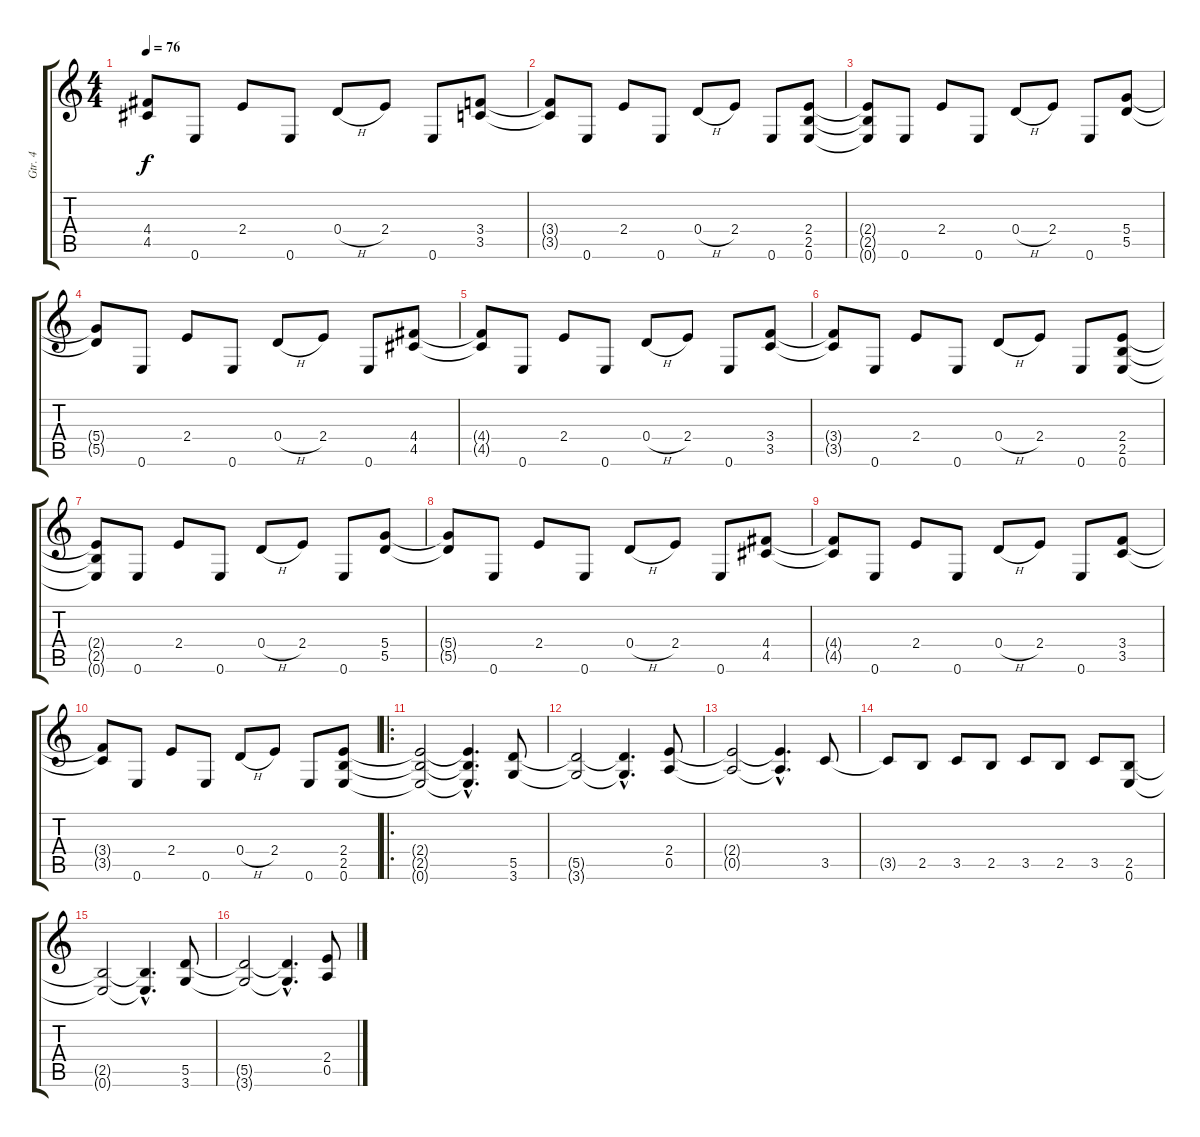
\track ("Gtr. 4" "Gtr. 4") {instrument overdrivenguitar}
\staff {score tabs}
\tuning (E4 B3 G3 D3 A2 E2) {hide}
\ts (4 4)
\tempo 76
\clef g2
\ks c
(4.4{t} 4.5{t}).8{dy f} 0.6.8 2.4.8 0.6.8 0.4{h}.8 2.4.8 0.6.8 (3.4 3.5).8 |
(3.4{t} 3.5{t}).8 0.6.8 2.4.8 0.6.8 0.4{h}.8 2.4.8 0.6.8 (2.4 2.5 0.6).8 |
(2.4{t} 2.5{t} 0.6{t}).8 0.6.8 2.4.8 0.6.8 0.4{h}.8 2.4.8 0.6.8 (5.4 5.5).8 |
(5.4{t} 5.5{t}).8 0.6.8 2.4.8 0.6.8 0.4{h}.8 2.4.8 0.6.8 (4.4 4.5).8 |
(4.4{t} 4.5{t}).8 0.6.8 2.4.8 0.6.8 0.4{h}.8 2.4.8 0.6.8 (3.4 3.5).8 |
(3.4{t} 3.5{t}).8 0.6.8 2.4.8 0.6.8 0.4{h}.8 2.4.8 0.6.8 (2.4 2.5 0.6).8 |
(2.4{t} 2.5{t} 0.6{t}).8 0.6.8 2.4.8 0.6.8 0.4{h}.8 2.4.8 0.6.8 (5.4 5.5).8 |
(5.4{t} 5.5{t}).8 0.6.8 2.4.8 0.6.8 0.4{h}.8 2.4.8 0.6.8 (4.4 4.5).8 |
(4.4{t} 4.5{t}).8 0.6.8 2.4.8 0.6.8 0.4{h}.8 2.4.8 0.6.8 (3.4 3.5).8 |
(3.4{t} 3.5{t}).8 0.6.8 2.4.8 0.6.8 0.4{h}.8 2.4.8 0.6.8 (2.4 2.5 0.6).8 |
\ro
(2.4{t} 2.5{t} 0.6{t}).2 (2.4{hac t} 2.5{hac t} 0.6{hac t}).4{d} (5.5 3.6).8 |
(5.5{t} 3.6{t}).2 (5.5{hac t} 3.6{hac t}).4{d} (2.4 0.5).8 |
(2.4{t} 0.5{t}).2 (2.4{hac t} 0.5{hac t}).4{d} 3.5.8 |
3.5{t}.8 2.5.8 3.5.8 2.5.8 3.5.8 2.5.8 3.5.8 (2.5 0.6).8 |
(2.5{t} 0.6{t}).2 (2.5{hac t} 0.6{hac t}).4{d} (5.5 3.6).8 |
(5.5{t} 3.6{t}).2 (5.5{hac t} 3.6{hac t}).4{d} (2.4 0.5).8
